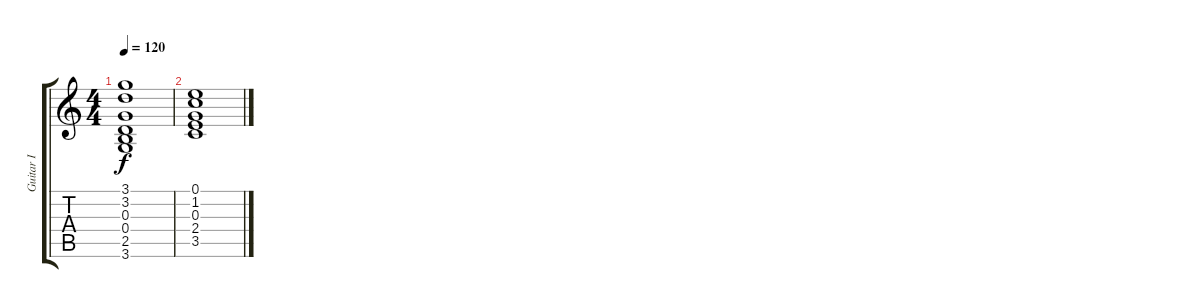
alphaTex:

\track ("Guitar I" "Guitar I") {instrument electricguitarclean}
\staff {score tabs}
\tuning (E4 B3 G3 D3 A2 E2) {hide}
\ts (4 4)
\tempo 120
\clef g2
\ks c
(3.1 3.2 0.3 0.4 2.5 3.6).1{dy f} |
(0.1 1.2 0.3 2.4 3.5).1
